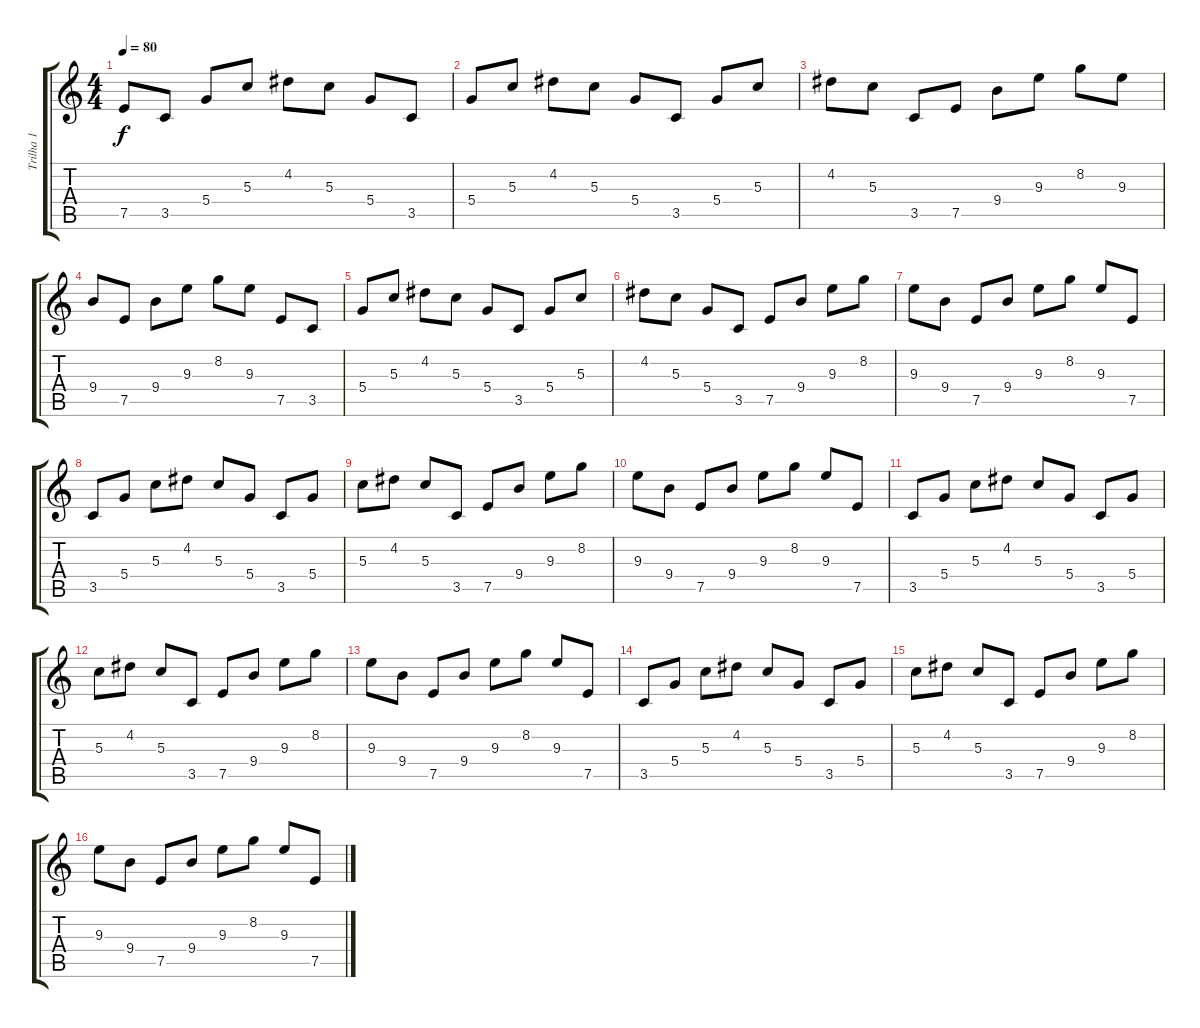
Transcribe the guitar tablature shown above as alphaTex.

\track ("Trilha 1" "Trilha 1") {instrument distortionguitar}
\staff {score tabs}
\tuning (E4 B3 G3 D3 A2 E2) {hide}
\ts (4 4)
\tempo 80
\clef g2
\ks c
7.5.8{dy f} 3.5.8 5.4.8 5.3.8 4.2.8 5.3.8 5.4.8 3.5.8 |
5.4.8 5.3.8 4.2.8 5.3.8 5.4.8 3.5.8 5.4.8 5.3.8 |
4.2.8 5.3.8 3.5.8 7.5.8 9.4.8 9.3.8 8.2.8 9.3.8 |
9.4.8 7.5.8 9.4.8 9.3.8 8.2.8 9.3.8 7.5.8 3.5.8 |
5.4.8 5.3.8 4.2.8 5.3.8 5.4.8 3.5.8 5.4.8 5.3.8 |
4.2.8 5.3.8 5.4.8 3.5.8 7.5.8 9.4.8 9.3.8 8.2.8 |
9.3.8 9.4.8 7.5.8 9.4.8 9.3.8 8.2.8 9.3.8 7.5.8 |
3.5.8 5.4.8 5.3.8 4.2.8 5.3.8 5.4.8 3.5.8 5.4.8 |
5.3.8 4.2.8 5.3.8 3.5.8 7.5.8 9.4.8 9.3.8 8.2.8 |
9.3.8 9.4.8 7.5.8 9.4.8 9.3.8 8.2.8 9.3.8 7.5.8 |
3.5.8 5.4.8 5.3.8 4.2.8 5.3.8 5.4.8 3.5.8 5.4.8 |
5.3.8 4.2.8 5.3.8 3.5.8 7.5.8 9.4.8 9.3.8 8.2.8 |
9.3.8 9.4.8 7.5.8 9.4.8 9.3.8 8.2.8 9.3.8 7.5.8 |
3.5.8 5.4.8 5.3.8 4.2.8 5.3.8 5.4.8 3.5.8 5.4.8 |
5.3.8 4.2.8 5.3.8 3.5.8 7.5.8 9.4.8 9.3.8 8.2.8 |
9.3.8 9.4.8 7.5.8 9.4.8 9.3.8 8.2.8 9.3.8 7.5.8
